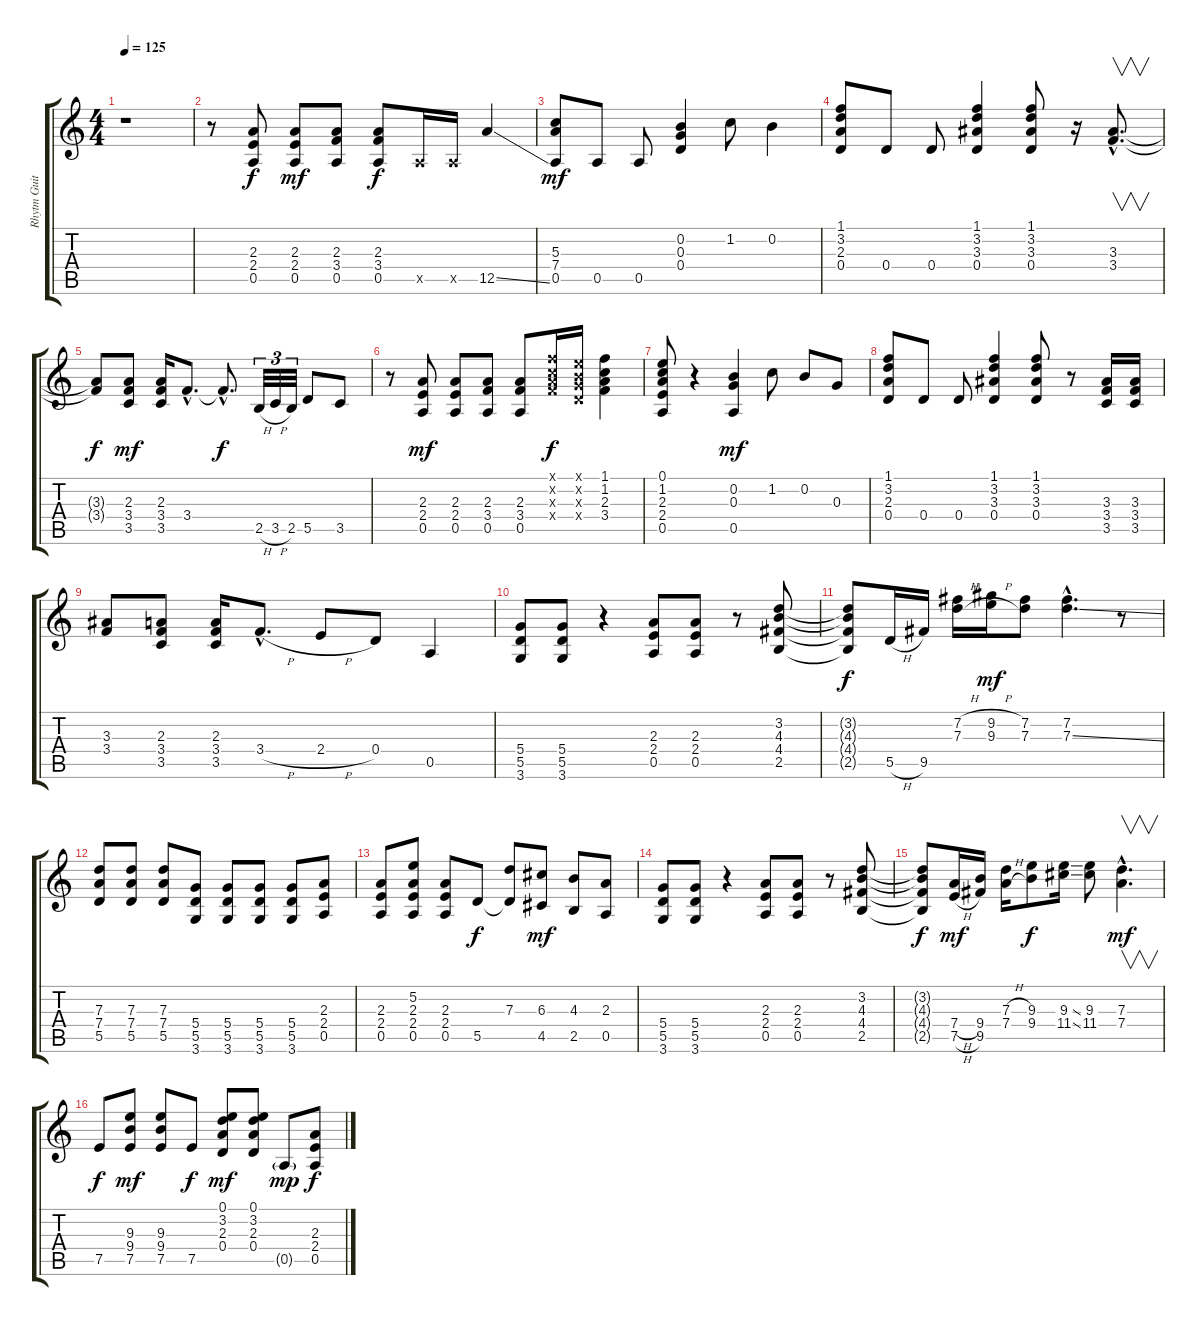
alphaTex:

\track ("Rhytm Guitar" "Rhytm Guit") {instrument distortionguitar}
\staff {score tabs}
\tuning (E4 B3 G3 D3 A2 E2) {hide}
\ts (4 4)
\tempo 125
\clef g2
\ks c
r.1{dy f} |
r.8 (2.3 2.4 0.5).8 (2.3 2.4 0.5).8{dy mf} (2.3 3.4 0.5).8 (2.3 3.4 0.5).8{dy f} 0.5{x}.16 0.5{x}.16 12.5{ss}.4 |
(5.3 7.4 0.5).8{dy mf} 0.5.8 0.5.8 (0.2 0.3 0.4).4 1.2.8 0.2.4 |
(1.1 3.2 2.3 0.4).8 0.4.8 0.4.8 (1.1 3.2 3.3 0.4).4 (1.1 3.2 3.3 0.4).8 r.16 (3.3{hac} 3.4{hac}).8{v d} |
(3.3{t} 3.4{t}).8{dy f} (2.3 3.4 3.5).8{dy mf} (2.3 3.4 3.5).16 3.4{hac}.8{d} 3.4{hac t}.8{d dy f} 2.5{h}.32{tu (3 2)} 3.5{h}.32{tu (3 2)} 2.5.32{tu (3 2)} 5.5.8 3.5.8 |
r.8 (2.3 2.4 0.5).8{dy mf} (2.3 2.4 0.5).8 (2.3 3.4 0.5).8 (2.3 3.4 0.5).8 (1.1{x} 1.2{x} 2.3{x} 3.4{x}).16{dy f} (0.1{x} 0.2{x} 0.3{x} 0.4{x}).16 (1.1 1.2 2.3 3.4).4 |
(0.1 1.2 2.3 2.4 0.5).8 r.4 (0.2 0.3 0.5).4{dy mf} 1.2.8 0.2.8 0.3.8 |
(1.1 3.2 2.3 0.4).8 0.4.8 0.4.8 (1.1 3.2 3.3 0.4).4 (1.1 3.2 3.3 0.4).8 r.8 (3.3 3.4 3.5).16 (3.3 3.4 3.5).16 |
(3.3 3.4).8 (2.3 3.4 3.5).8 (2.3 3.4 3.5).16 3.4{h hac}.8{d} 2.4{h}.8 0.4.8 0.5.4 |
(5.4 5.5 3.6).8 (5.4 5.5 3.6).8 r.4 (2.3 2.4 0.5).8 (2.3 2.4 0.5).8 r.8 (3.2 4.3 4.4 2.5).8 |
(3.2{t} 4.3{t} 4.4{t} 2.5{t}).8{dy f} 5.5{h}.16 9.5.16 (7.2{h} 7.3{h}).16 (9.2{h} 9.3{h}).16{dy mf} (7.2 7.3).8 (7.2{hac} 7.3{ss hac}).4{d} r.8 |
(7.3 7.4 5.5).8 (7.3 7.4 5.5).8 (7.3 7.4 5.5).8 (5.4 5.5 3.6).8 (5.4 5.5 3.6).8 (5.4 5.5 3.6).8 (5.4 5.5 3.6).8 (2.3 2.4 0.5).8 |
(2.3 2.4 0.5).8 (5.2 2.3 2.4 0.5).8 (2.3 2.4 0.5).8 5.5.8{dy f} (7.3 5.5{t}).8 (6.3 4.5).8{dy mf} (4.3 2.5).8 (2.3 0.5).8 |
(5.4 5.5 3.6).8 (5.4 5.5 3.6).8 r.4 (2.3 2.4 0.5).8 (2.3 2.4 0.5).8 r.8 (3.2 4.3 4.4 2.5).8 |
(3.2{t} 4.3{t} 4.4{t} 2.5{t}).8{dy f} (7.4{h} 7.5{h}).16{dy mf} (9.4 9.5).16 (7.3{h} 7.4{h}).16 (9.3 9.4).8{dy f} (9.3{ss} 11.4{ss}).16 (9.3 11.4).8 (7.3{hac} 7.4{hac}).4{v d dy mf} |
7.5.8{dy f} (9.3 9.4 7.5).8{dy mf} (9.3 9.4 7.5).8 7.5.8{dy f} (0.1 3.2 2.3 0.4).8{dy mf} (0.1 3.2 2.3 0.4).8 0.5{g}.8{dy mp} (2.3 2.4 0.5).8{dy f}
